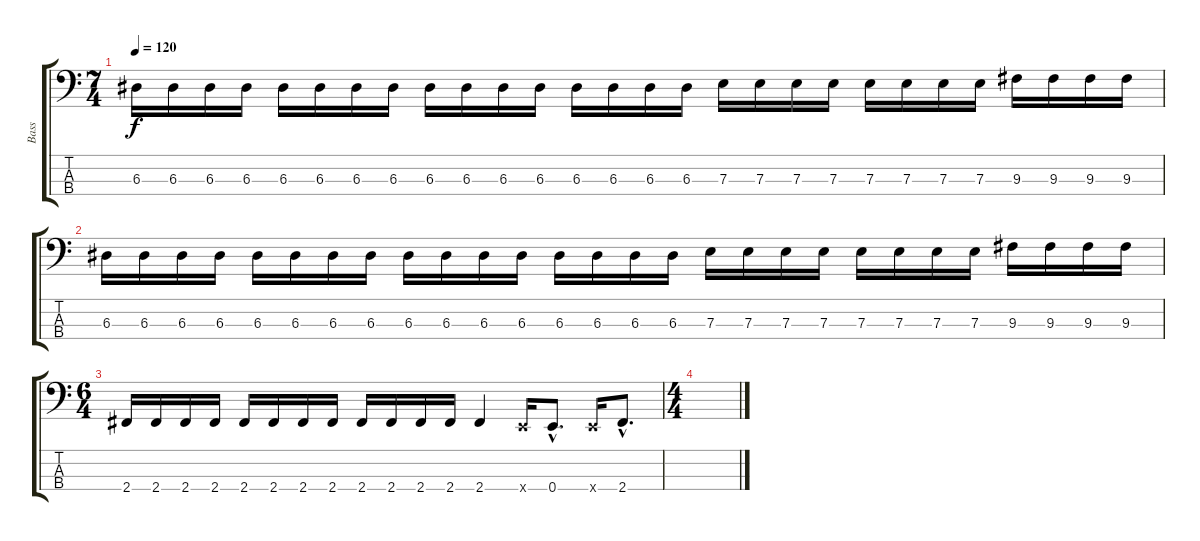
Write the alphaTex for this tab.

\track ("Bass" "Bass") {instrument electricbassfinger}
\staff {score tabs}
\tuning (G2 D2 A1 E1) {hide}
\ts (7 4)
\tempo 120
\clef f4
\ks c
6.3.16{dy f} 6.3.16 6.3.16 6.3.16 6.3.16 6.3.16 6.3.16 6.3.16 6.3.16 6.3.16 6.3.16 6.3.16 6.3.16 6.3.16 6.3.16 6.3.16 7.3.16 7.3.16 7.3.16 7.3.16 7.3.16 7.3.16 7.3.16 7.3.16 9.3.16 9.3.16 9.3.16 9.3.16 |
6.3.16 6.3.16 6.3.16 6.3.16 6.3.16 6.3.16 6.3.16 6.3.16 6.3.16 6.3.16 6.3.16 6.3.16 6.3.16 6.3.16 6.3.16 6.3.16 7.3.16 7.3.16 7.3.16 7.3.16 7.3.16 7.3.16 7.3.16 7.3.16 9.3.16 9.3.16 9.3.16 9.3.16 |
\ts (6 4)
2.4.16 2.4.16 2.4.16 2.4.16 2.4.16 2.4.16 2.4.16 2.4.16 2.4.16 2.4.16 2.4.16 2.4.16 2.4.4 0.4{x}.16 0.4{hac}.8{d} 0.4{x}.16 2.4{hac}.8{d} |
\ts (4 4)
